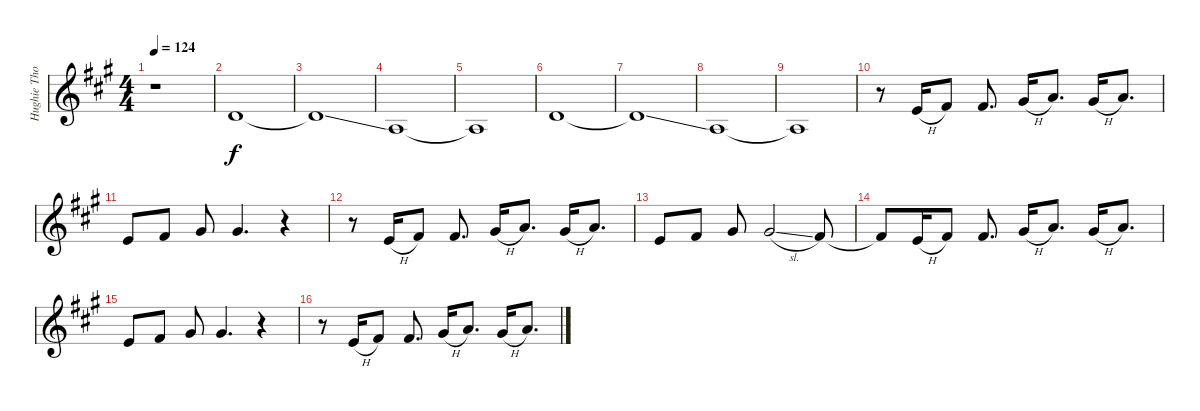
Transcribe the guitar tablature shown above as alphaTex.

\track ("Hughie Thomasson Vocals" "Hughie Tho") {instrument violin}
\staff {score}
\tuning (E4 B3 G3 D3 A2 E2) {hide}
\ts (4 4)
\tempo 124
\clef g2
\ks a
r.1{dy f} |
7.3.1{volume 5 balance 8} |
7.3{ss t}.1 |
2.3.1 |
2.3{t}.1 |
7.3.1 |
7.3{ss t}.1 |
2.3.1 |
2.3{t}.1 |
r.8{volume 11} 9.3{h}.16 11.3.8 11.3.8{d} 9.2{h}.16 10.2.8{d} 9.2{h}.16 10.2.8{d} |
9.3.8 11.3.8 9.2.8 9.2.4{d} r.4 |
r.8 9.3{h}.16 11.3.8 11.3.8{d} 9.2{h}.16 10.2.8{d} 9.2{h}.16 10.2.8{d} |
9.3.8 11.3.8 9.2.8 9.2{sl}.2 7.2.8 |
7.2{t}.8{volume 11} 9.3{h}.16 11.3.8 11.3.8{d} 9.2{h}.16 10.2.8{d} 9.2{h}.16 10.2.8{d} |
9.3.8 11.3.8 9.2.8 9.2.4{d} r.4 |
r.8 9.3{h}.16 11.3.8 11.3.8{d} 9.2{h}.16 10.2.8{d} 9.2{h}.16 10.2.8{d}
